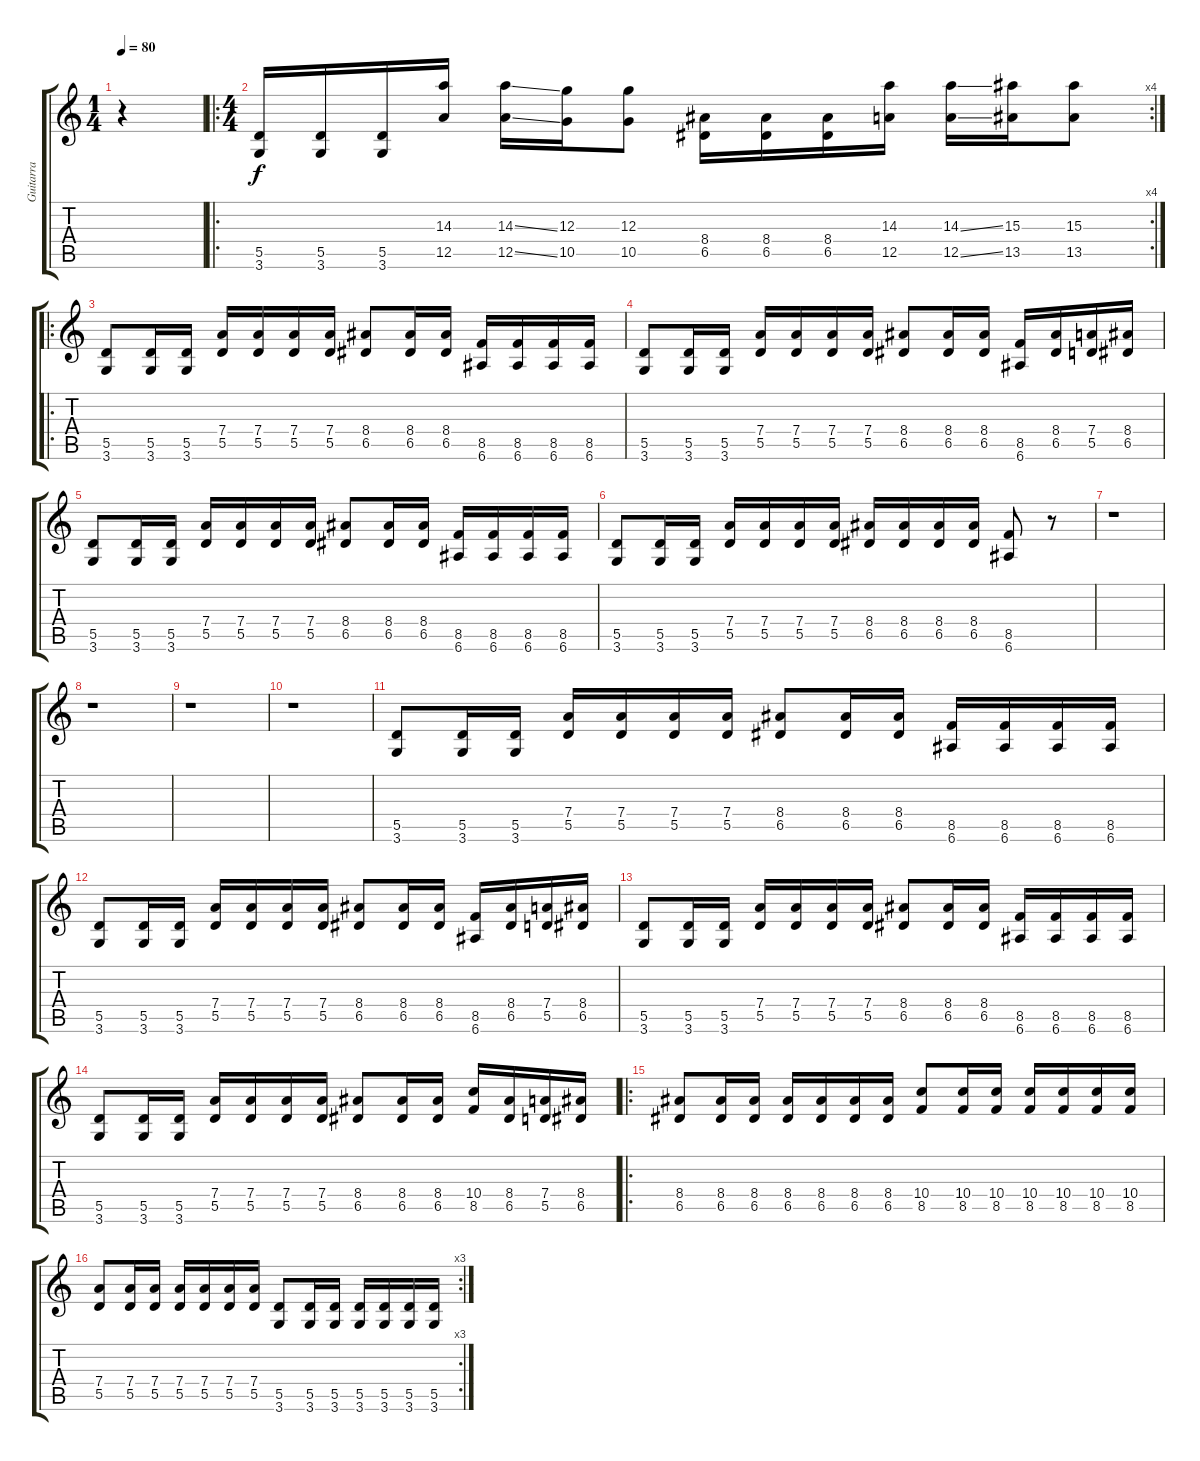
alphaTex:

\track ("Guitarra" "Guitarra") {instrument distortionguitar}
\staff {score tabs}
\tuning (E4 B3 G3 D3 A2 E2) {hide}
\ts (1 4)
\tempo 80
\clef g2
\ks c
r.4{dy f instrument distortionguitar} |
\ro
\rc 4
\ts (4 4)
(5.5 3.6).16 (5.5 3.6).16 (5.5 3.6).16 (14.3 12.5).16 (14.3{ss} 12.5{ss}).16 (12.3 10.5).16 (12.3 10.5).8 (8.4 6.5).16 (8.4 6.5).16 (8.4 6.5).16 (14.3 12.5).16 (14.3{ss} 12.5{ss}).16 (15.3 13.5).16 (15.3 13.5).8 |
\ro
(5.5 3.6).8 (5.5 3.6).16 (5.5 3.6).16 (7.4 5.5).16 (7.4 5.5).16 (7.4 5.5).16 (7.4 5.5).16 (8.4 6.5).8 (8.4 6.5).16 (8.4 6.5).16 (8.5 6.6).16 (8.5 6.6).16 (8.5 6.6).16 (8.5 6.6).16 |
(5.5 3.6).8 (5.5 3.6).16 (5.5 3.6).16 (7.4 5.5).16 (7.4 5.5).16 (7.4 5.5).16 (7.4 5.5).16 (8.4 6.5).8 (8.4 6.5).16 (8.4 6.5).16 (8.5 6.6).16 (8.4 6.5).16 (7.4 5.5).16 (8.4 6.5).16 |
(5.5 3.6).8 (5.5 3.6).16 (5.5 3.6).16 (7.4 5.5).16 (7.4 5.5).16 (7.4 5.5).16 (7.4 5.5).16 (8.4 6.5).8 (8.4 6.5).16 (8.4 6.5).16 (8.5 6.6).16 (8.5 6.6).16 (8.5 6.6).16 (8.5 6.6).16 |
(5.5 3.6).8 (5.5 3.6).16 (5.5 3.6).16 (7.4 5.5).16 (7.4 5.5).16 (7.4 5.5).16 (7.4 5.5).16 (8.4 6.5).16 (8.4 6.5).16 (8.4 6.5).16 (8.4 6.5).16 (8.5 6.6).8 r.8 |
r.1 |
r.1 |
r.1 |
r.1 |
(5.5 3.6).8 (5.5 3.6).16 (5.5 3.6).16 (7.4 5.5).16 (7.4 5.5).16 (7.4 5.5).16 (7.4 5.5).16 (8.4 6.5).8 (8.4 6.5).16 (8.4 6.5).16 (8.5 6.6).16 (8.5 6.6).16 (8.5 6.6).16 (8.5 6.6).16 |
(5.5 3.6).8 (5.5 3.6).16 (5.5 3.6).16 (7.4 5.5).16 (7.4 5.5).16 (7.4 5.5).16 (7.4 5.5).16 (8.4 6.5).8 (8.4 6.5).16 (8.4 6.5).16 (8.5 6.6).16 (8.4 6.5).16 (7.4 5.5).16 (8.4 6.5).16 |
(5.5 3.6).8 (5.5 3.6).16 (5.5 3.6).16 (7.4 5.5).16 (7.4 5.5).16 (7.4 5.5).16 (7.4 5.5).16 (8.4 6.5).8 (8.4 6.5).16 (8.4 6.5).16 (8.5 6.6).16 (8.5 6.6).16 (8.5 6.6).16 (8.5 6.6).16 |
(5.5 3.6).8 (5.5 3.6).16 (5.5 3.6).16 (7.4 5.5).16 (7.4 5.5).16 (7.4 5.5).16 (7.4 5.5).16 (8.4 6.5).8 (8.4 6.5).16 (8.4 6.5).16 (10.4 8.5).16 (8.4 6.5).16 (7.4 5.5).16 (8.4 6.5).16 |
\ro
(8.4 6.5).8 (8.4 6.5).16 (8.4 6.5).16 (8.4 6.5).16 (8.4 6.5).16 (8.4 6.5).16 (8.4 6.5).16 (10.4 8.5).8 (10.4 8.5).16 (10.4 8.5).16 (10.4 8.5).16 (10.4 8.5).16 (10.4 8.5).16 (10.4 8.5).16 |
\rc 3
(7.4 5.5).8 (7.4 5.5).16 (7.4 5.5).16 (7.4 5.5).16 (7.4 5.5).16 (7.4 5.5).16 (7.4 5.5).16 (5.5 3.6).8 (5.5 3.6).16 (5.5 3.6).16 (5.5 3.6).16 (5.5 3.6).16 (5.5 3.6).16 (5.5 3.6).16
